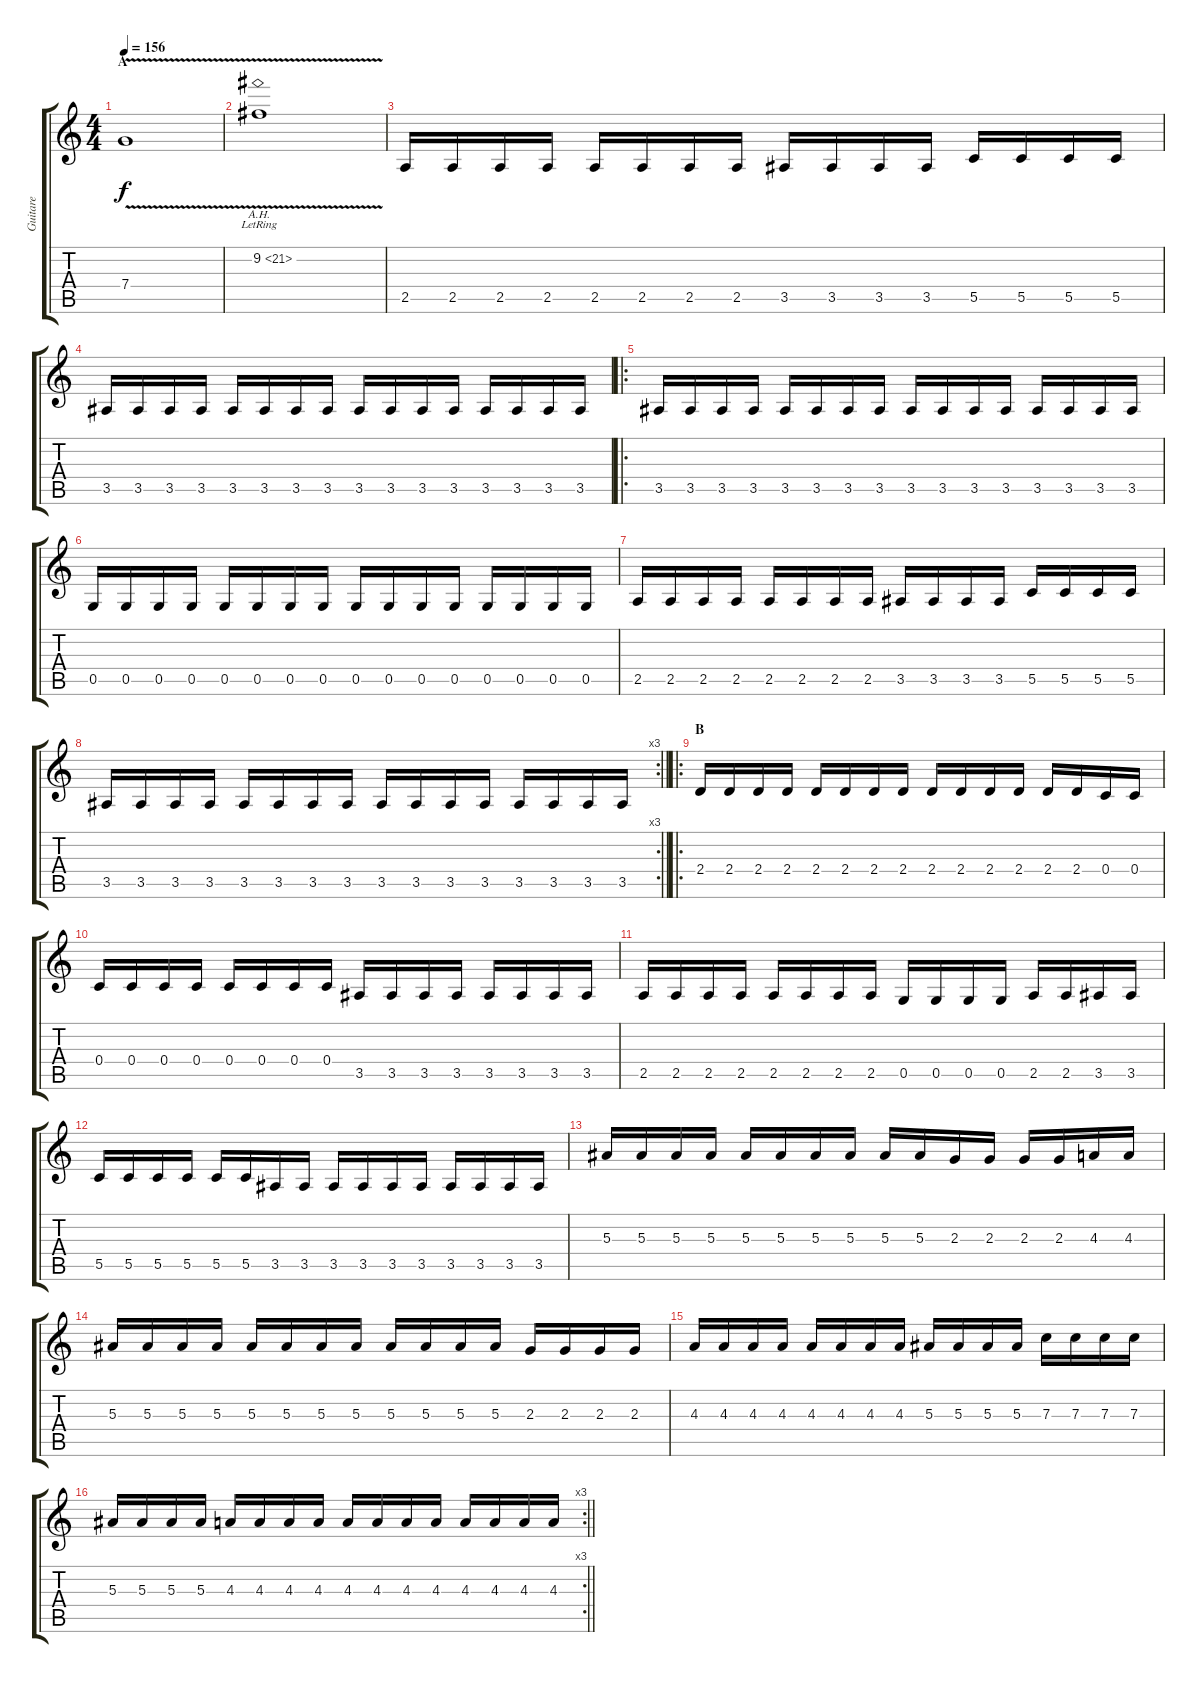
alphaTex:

\track ("Guitare" "Guitare") {instrument distortionguitar}
\staff {score tabs}
\tuning (D4 A3 F3 C3 G2 D2) {hide}
\ts (4 4)
\section ("" "A")
\tempo 156
\clef g2
\ks c
7.4{v}.1{dy f} |
9.2{ah 12 v lr}.1 |
2.5.16 2.5.16 2.5.16 2.5.16 2.5.16 2.5.16 2.5.16 2.5.16 3.5.16 3.5.16 3.5.16 3.5.16 5.5.16 5.5.16 5.5.16 5.5.16 |
3.5.16 3.5.16 3.5.16 3.5.16 3.5.16 3.5.16 3.5.16 3.5.16 3.5.16 3.5.16 3.5.16 3.5.16 3.5.16 3.5.16 3.5.16 3.5.16 |
\ro
3.5.16 3.5.16 3.5.16 3.5.16 3.5.16 3.5.16 3.5.16 3.5.16 3.5.16 3.5.16 3.5.16 3.5.16 3.5.16 3.5.16 3.5.16 3.5.16 |
0.5.16 0.5.16 0.5.16 0.5.16 0.5.16 0.5.16 0.5.16 0.5.16 0.5.16 0.5.16 0.5.16 0.5.16 0.5.16 0.5.16 0.5.16 0.5.16 |
2.5.16 2.5.16 2.5.16 2.5.16 2.5.16 2.5.16 2.5.16 2.5.16 3.5.16 3.5.16 3.5.16 3.5.16 5.5.16 5.5.16 5.5.16 5.5.16 |
\rc 3
\barLineRight lightlight
3.5.16 3.5.16 3.5.16 3.5.16 3.5.16 3.5.16 3.5.16 3.5.16 3.5.16 3.5.16 3.5.16 3.5.16 3.5.16 3.5.16 3.5.16 3.5.16 |
\ro
\section ("" "B")
2.4.16 2.4.16 2.4.16 2.4.16 2.4.16 2.4.16 2.4.16 2.4.16 2.4.16 2.4.16 2.4.16 2.4.16 2.4.16 2.4.16 0.4.16 0.4.16 |
0.4.16 0.4.16 0.4.16 0.4.16 0.4.16 0.4.16 0.4.16 0.4.16 3.5.16 3.5.16 3.5.16 3.5.16 3.5.16 3.5.16 3.5.16 3.5.16 |
2.5.16 2.5.16 2.5.16 2.5.16 2.5.16 2.5.16 2.5.16 2.5.16 0.5.16 0.5.16 0.5.16 0.5.16 2.5.16 2.5.16 3.5.16 3.5.16 |
5.5.16 5.5.16 5.5.16 5.5.16 5.5.16 5.5.16 3.5.16 3.5.16 3.5.16 3.5.16 3.5.16 3.5.16 3.5.16 3.5.16 3.5.16 3.5.16 |
5.3.16 5.3.16 5.3.16 5.3.16 5.3.16 5.3.16 5.3.16 5.3.16 5.3.16 5.3.16 2.3.16 2.3.16 2.3.16 2.3.16 4.3.16 4.3.16 |
5.3.16 5.3.16 5.3.16 5.3.16 5.3.16 5.3.16 5.3.16 5.3.16 5.3.16 5.3.16 5.3.16 5.3.16 2.3.16 2.3.16 2.3.16 2.3.16 |
4.3.16 4.3.16 4.3.16 4.3.16 4.3.16 4.3.16 4.3.16 4.3.16 5.3.16 5.3.16 5.3.16 5.3.16 7.3.16 7.3.16 7.3.16 7.3.16 |
\rc 3
\barLineRight lightlight
5.3.16 5.3.16 5.3.16 5.3.16 4.3.16 4.3.16 4.3.16 4.3.16 4.3.16 4.3.16 4.3.16 4.3.16 4.3.16 4.3.16 4.3.16 4.3.16
